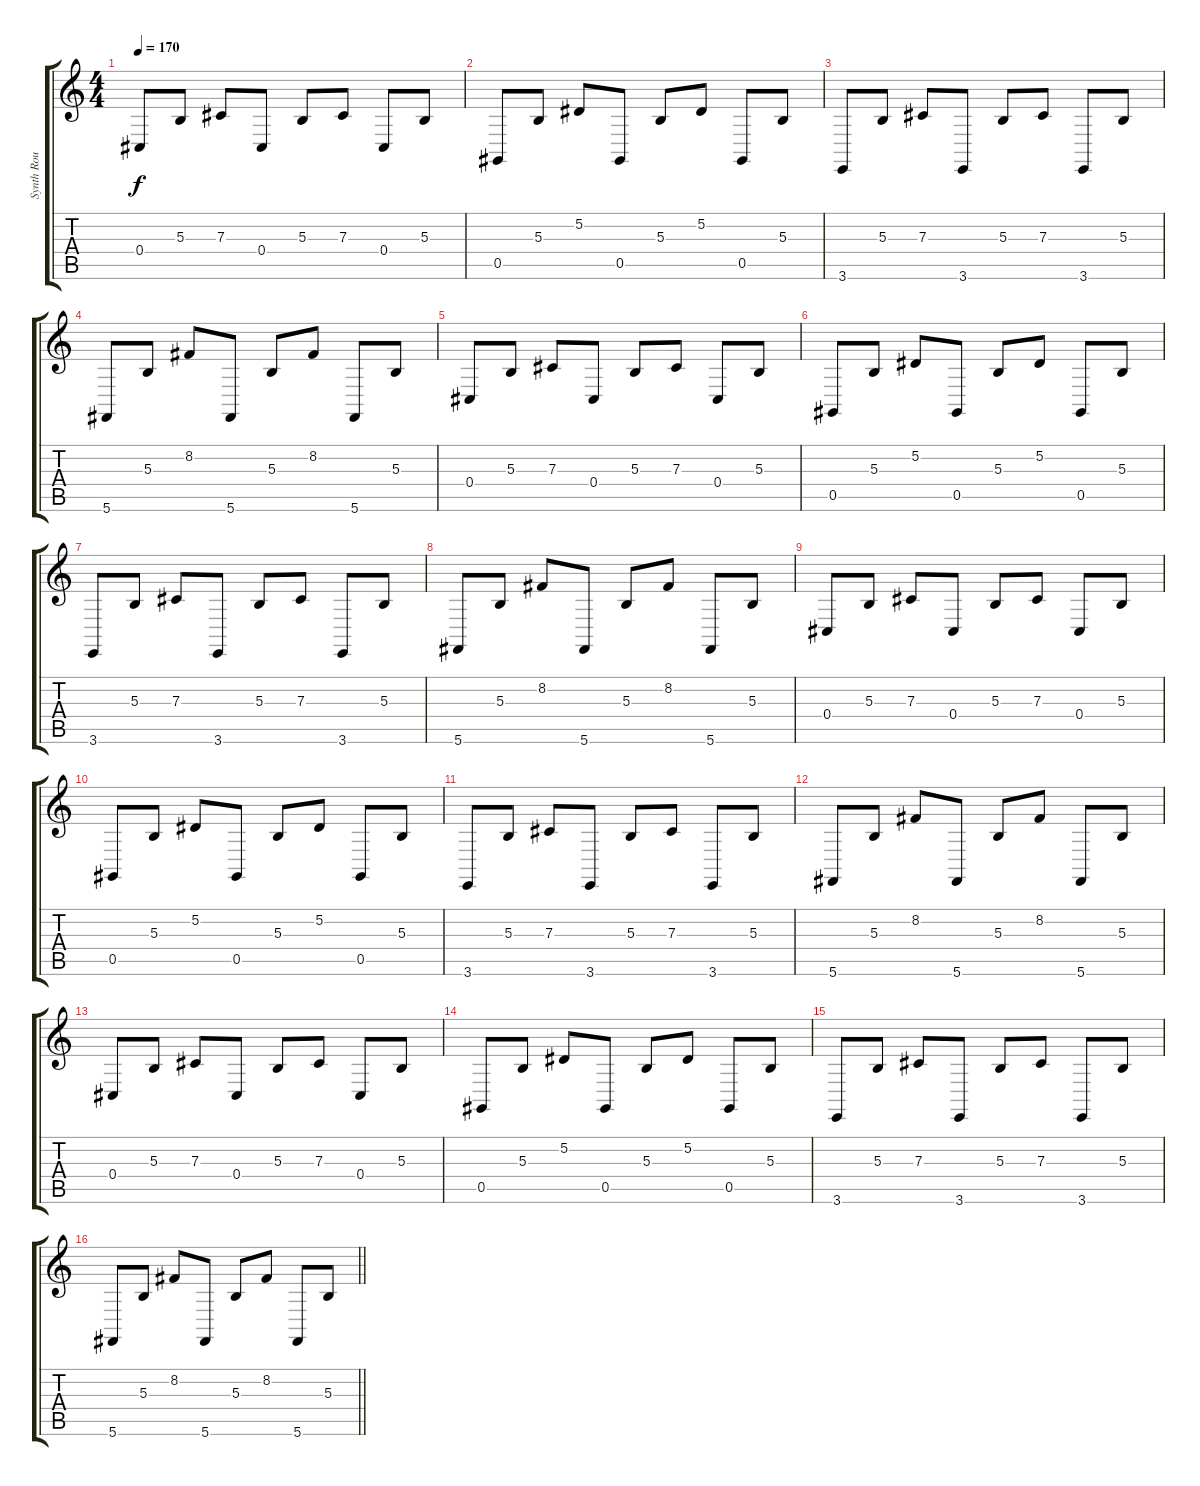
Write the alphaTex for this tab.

\track ("Synth Rou" "Synth Rou") {instrument lead1square}
\staff {score tabs}
\tuning (Eb4 Bb3 Gb3 Db3 Ab2 Db2) {hide}
\ts (4 4)
\tempo 170
\clef g2
\ks c
0.4.8{dy f} 5.3.8 7.3.8 0.4.8 5.3.8 7.3.8 0.4.8 5.3.8 |
0.5.8 5.3.8 5.2.8 0.5.8 5.3.8 5.2.8 0.5.8 5.3.8 |
3.6.8 5.3.8 7.3.8 3.6.8 5.3.8 7.3.8 3.6.8 5.3.8 |
5.6.8 5.3.8 8.2.8 5.6.8 5.3.8 8.2.8 5.6.8 5.3.8 |
0.4.8 5.3.8 7.3.8 0.4.8 5.3.8 7.3.8 0.4.8 5.3.8 |
0.5.8 5.3.8 5.2.8 0.5.8 5.3.8 5.2.8 0.5.8 5.3.8 |
3.6.8 5.3.8 7.3.8 3.6.8 5.3.8 7.3.8 3.6.8 5.3.8 |
5.6.8 5.3.8 8.2.8 5.6.8 5.3.8 8.2.8 5.6.8 5.3.8 |
0.4.8 5.3.8 7.3.8 0.4.8 5.3.8 7.3.8 0.4.8 5.3.8 |
0.5.8 5.3.8 5.2.8 0.5.8 5.3.8 5.2.8 0.5.8 5.3.8 |
3.6.8 5.3.8 7.3.8 3.6.8 5.3.8 7.3.8 3.6.8 5.3.8 |
5.6.8 5.3.8 8.2.8 5.6.8 5.3.8 8.2.8 5.6.8 5.3.8 |
0.4.8 5.3.8 7.3.8 0.4.8 5.3.8 7.3.8 0.4.8 5.3.8 |
0.5.8 5.3.8 5.2.8 0.5.8 5.3.8 5.2.8 0.5.8 5.3.8 |
3.6.8 5.3.8 7.3.8 3.6.8 5.3.8 7.3.8 3.6.8 5.3.8 |
\barLineRight lightlight
5.6.8 5.3.8 8.2.8 5.6.8 5.3.8 8.2.8 5.6.8 5.3.8
